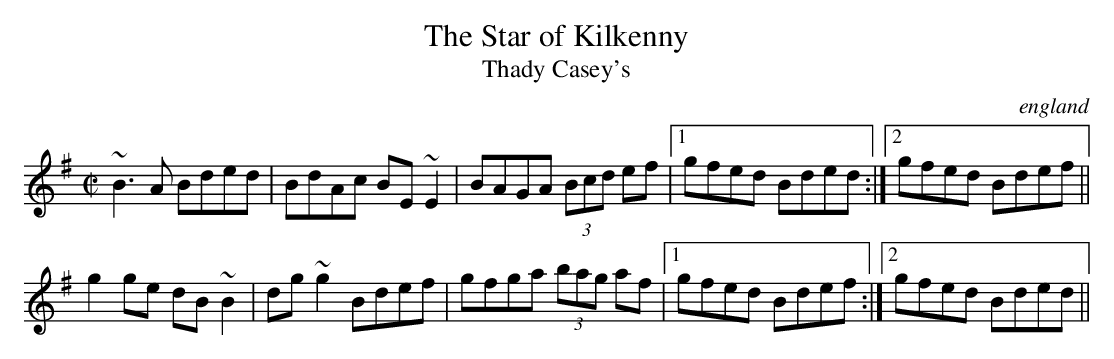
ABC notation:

X:1
T:Star of Kilkenny, The
T:Thady Casey's
O:england
M:C|
K:Em
~B3A Bded|BdAc BE~E2|BAGA (3Bcd ef|1 gfed Bded:|2 gfed Bdef||
g2ge dB~B2|dg~g2 Bdef|gfga (3bag af|1 gfed Bdef:|2 gfed Bded||
